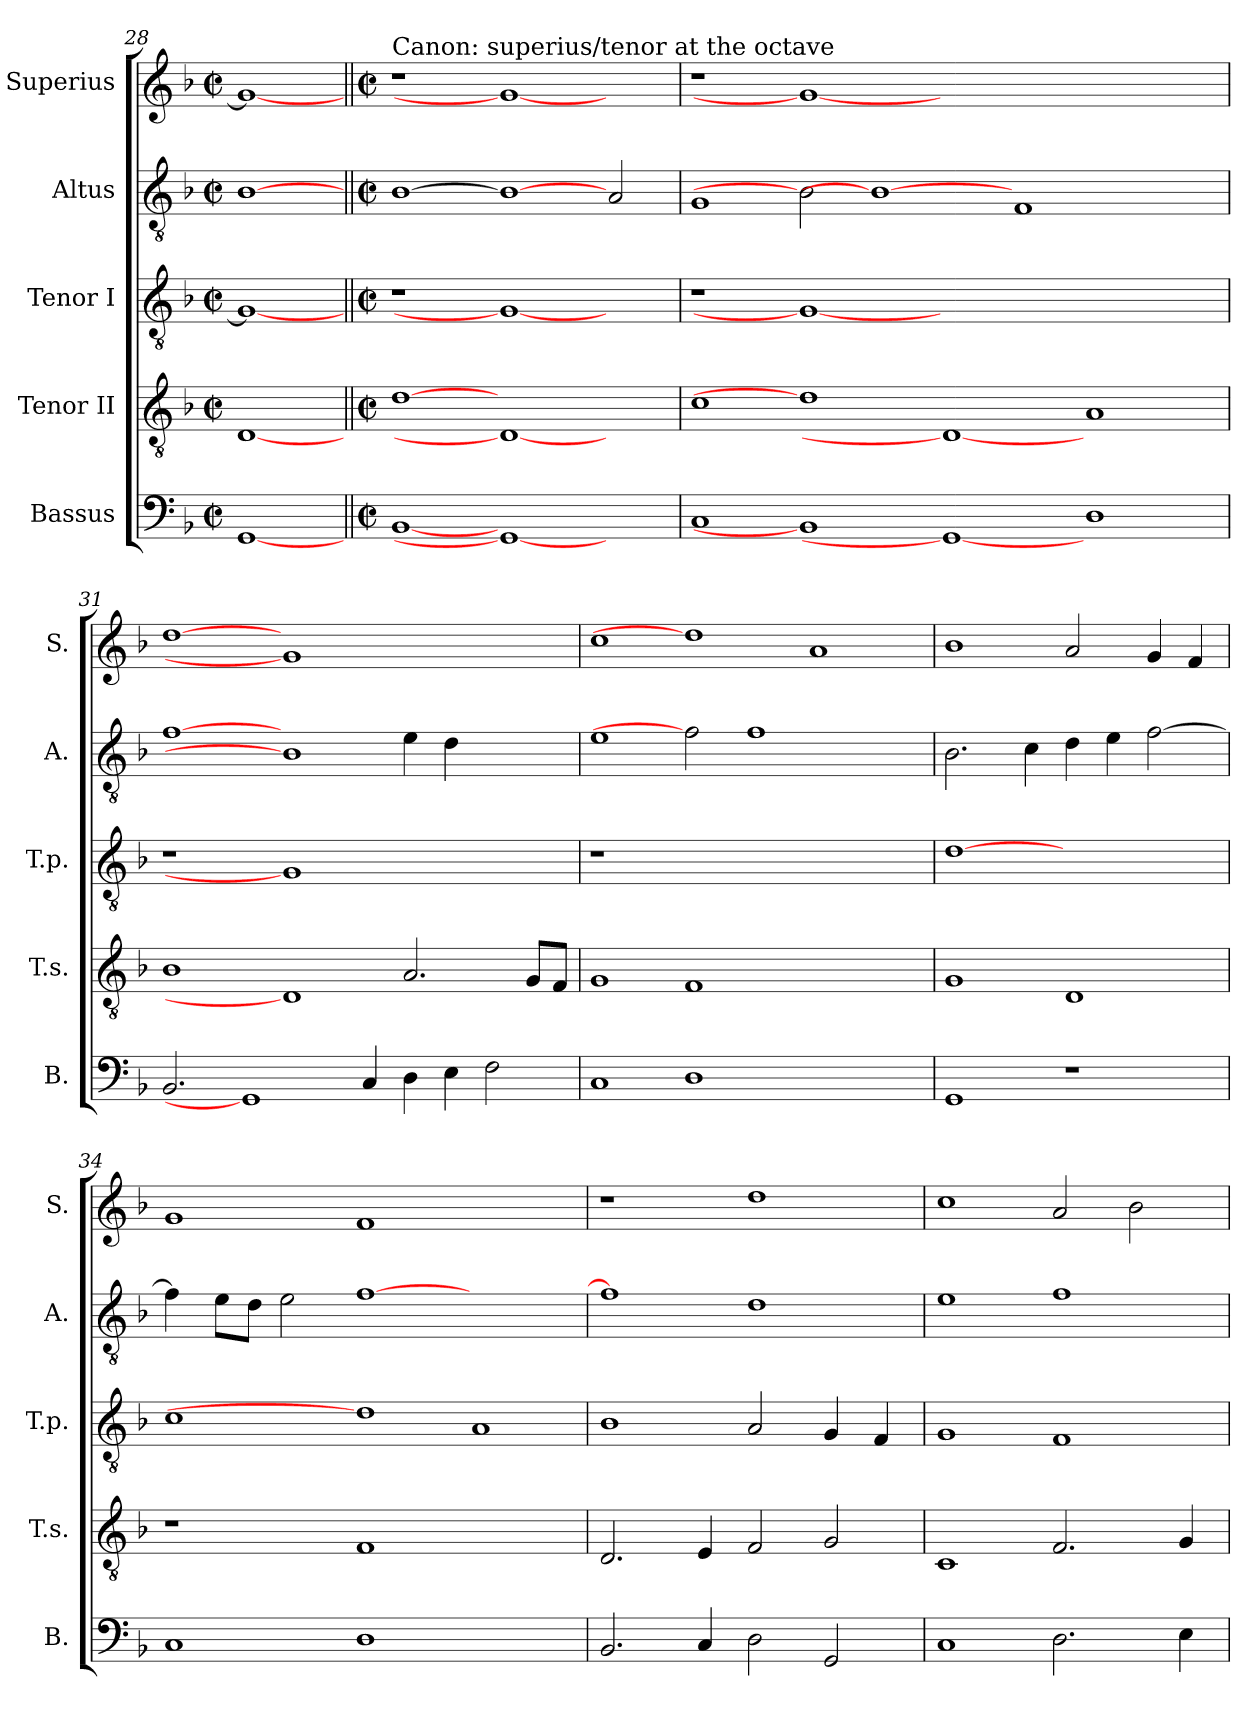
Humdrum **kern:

**kern	**kern	**kern	**kern	**kern
*part5	*part4	*part3	*part2	*part1
*staff5	*staff4	*staff3	*staff2	*staff1
*I"Bassus	*I"Tenor II	*I"Tenor I	*I"Altus	*I"Superius
*I'B.	*I'T.s.	*I'T.p.	*I'A.	*I'S.
*clefF4	*clefGv2	*clefGv2	*clefGv2	*clefG2
*	*ITrd7c12	*ITrd7c12	*ITrd7c12	*
*k[b-]	*k[b-]	*k[b-]	*k[b-]	*k[b-]
*F:	*F:	*F:	*F:	*F:
*M2/2	*M2/2	*M2/2	*M2/2	*M2/2
*met(c|)	*met(c|)	*met(c|)	*met(c|)	*met(c|)
=28	=28	=28	=28	=28
[1GGi	[1DDi	1GGi_<	[1BB-i	1gi_<
!!LO:PB:g=z
=29||	=29||	=29||	=29||	=29||
*M2/2	*M2/2	*M2/2	*M2/2	*M2/2
*met(c|)	*met(c|)	*met(c|)	*met(c|)	*met(c|)
!	!	!	!	!LO:TX:a:t=Canon&colon; superius/tenor at the octave
!	!	!LO:N:vis=1	!	!LO:N:vis=1
[1BB-i	[1Di	1r	[1BB-i	1r
1GGi_	1DDi_	1GGi_	1BB-i_	1gi_
2ryy	2ryy	2ryy	2AAi/	2ryy
=30	=30	=30	=30	=30
!	!	!LO:N:vis=1	!	!LO:N:vis=1
1Ci	1Ci	1r	1GGi	1r
1BB-i]	1Di]	1GGi_	2BB-i]	1gi_
.	.	.	1BB-i_	.
1GGi_	1DDi_	0ryy	.	0ryy
.	.	.	1FFi	.
1Di	1AAi	.	.	.
.	.	.	2ryy	.
=31	=31	=31	=31	=31
!	!	!LO:N:vis=1	!	!
2.BB-i/	1BB-i	1r	[1Fi	[1ddi
1GGi]	.	.	.	.
.	1DDi]	1GGi]	1BB-i]	1gi]
4Ci/	.	.	.	.
4Di\	2.AAi/	1ryy	4Ei\	1ryy
4Ei\	.	.	4Di\	.
2Fi\	.	.	2ryy	.
.	8GGi/L	.	.	.
.	8FFi/J	.	.	.
=32	=32	=32	=32	=32
!	!	!LO:N:vis=1	!	!
1Ci	1GGi	1r	1Ei	1cci
1Di	1FFi	0ryy	2Fi]	1ddi]
.	.	.	1Fi	.
1ryy	1ryy	.	.	1ai
.	.	.	2ryy	.
=33	=33	=33	=33	=33
1GGi	1GGi	[1Di	2.BB-i\	1b-i
.	.	.	4Ci\	.
1r	1DDi	1ryy	4Di\	2ai/
.	.	.	4Ei\	.
.	.	.	[>2Fi\	4gi/
.	.	.	.	4fi/
!!LO:LB:g=z
=34	=34	=34	=34	=34
1Ci	1r	1Ci	4Fi\]	1gi
.	.	.	8Ei\L	.
.	.	.	8Di\J	.
.	.	.	2Ei\	.
1Di	1FFi	1Di]	[>1Fi	1fi
1ryy	1ryy	1AAi	1ryy	1ryy
=35	=35	=35	=35	=35
2.BB-i/	2.DDi/	1BB-i	1Fi]	1r
4Ci/	4EEi/	.	.	.
2Di\	2FFi/	2AAi/	1Di	1ddi
2GGi/	2GGi/	4GGi/	.	.
.	.	4FFi/	.	.
=36	=36	=36	=36	=36
1Ci	1CCi	1GGi	1Ei	1cci
2.Di\	2.FFi/	1FFi	1Fi	2ai/
.	.	.	.	2b-i\
4Ei\	4GGi/	.	.	.
=	=	=	=	=
*-	*-	*-	*-	*-
